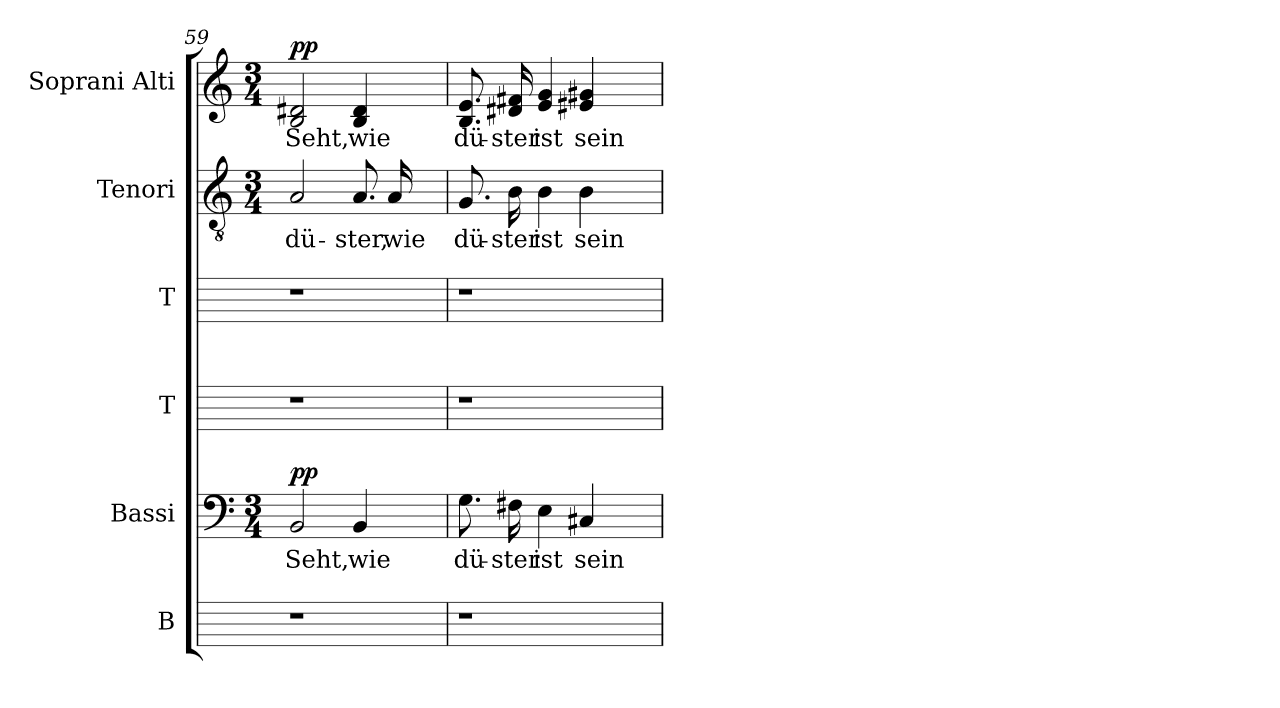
**kern	**kern	**text	**dynam	**kern	**kern	**kern	**text	**kern	**text	**dynam
*part6	*part5	*part5	*part5	*part4	*part3	*part2	*part2	*part1	*part1	*part1
*staff6	*staff5	*staff5	*staff5	*staff4	*staff3	*staff2	*staff2	*staff1	*staff1	*staff1
*I"B	*I"Bassi	*	*	*I"T	*I"T	*I"Tenori	*	*I"Soprani  Alti	*	*
*I'B	*I'B	*	*	*I'T	*I'T	*I'T	*	*I'S  A	*	*
*	*clefF4	*	*	*	*	*clefGv2	*	*clefG2	*	*
*	*k[]	*	*	*	*	*k[]	*	*k[]	*	*
*	*C:	*	*	*	*	*C:	*	*C:	*	*
*	*M3/4	*	*	*	*	*M3/4	*	*M3/4	*	*
=59	=59	=59	=59	=59	=59	=59	=59	=59	=59	=59
!	!	!LO:LY:b:cj	!LO:DY:a	!	!	!	!LO:LY:b:cj	!	!LO:LY:b:cj	!LO:DY:a
1r	2BB/	Seht,	pp	1r	1r	2A/	dü-	2d#X/ 2B/	Seht,	pp
!	!	!LO:LY:b:cj	!	!	!	!	!LO:LY:b:cj	!	!LO:LY:b:cj	!
.	4BB/	wie	.	.	.	8.A/	-ster,	4d#/ 4B/	wie	.
!	!	!	!	!	!	!	!LO:LY:b:cj	!	!	!
.	.	.	.	.	.	16A/	wie	.	.	.
.	4ryy	.	.	.	.	4ryy	.	4ryy	.	.
=60	=60	=60	=60	=60	=60	=60	=60	=60	=60	=60
!	!	!LO:LY:b:cj	!	!	!	!	!LO:LY:b:cj	!	!LO:LY:b:cj	!
1r	8.G\	dü-	.	1r	1r	8.G/	dü-	8.e/ 8.B/	dü-	.
!	!	!LO:LY:b:cj	!	!	!	!	!LO:LY:b:cj	!	!LO:LY:b:cj	!
.	16F#X\	-ster	.	.	.	16B\	-ster	16f#X/ 16d#X/	-ster	.
!	!	!LO:LY:b:cj	!	!	!	!	!LO:LY:b:cj	!	!LO:LY:b:cj	!
.	4E\	ist	.	.	.	4B\	ist	4g/ 4e/	ist	.
!	!	!LO:LY:b:cj	!	!	!	!	!LO:LY:b:cj	!	!LO:LY:b:cj	!
.	4C#X/	sein	.	.	.	4B\	sein	4g#X/ 4e#X/	sein	.
.	4ryy	.	.	.	.	4ryy	.	4ryy	.	.
=	=	=	=	=	=	=	=	=	=	=
*-	*-	*-	*-	*-	*-	*-	*-	*-	*-	*-
